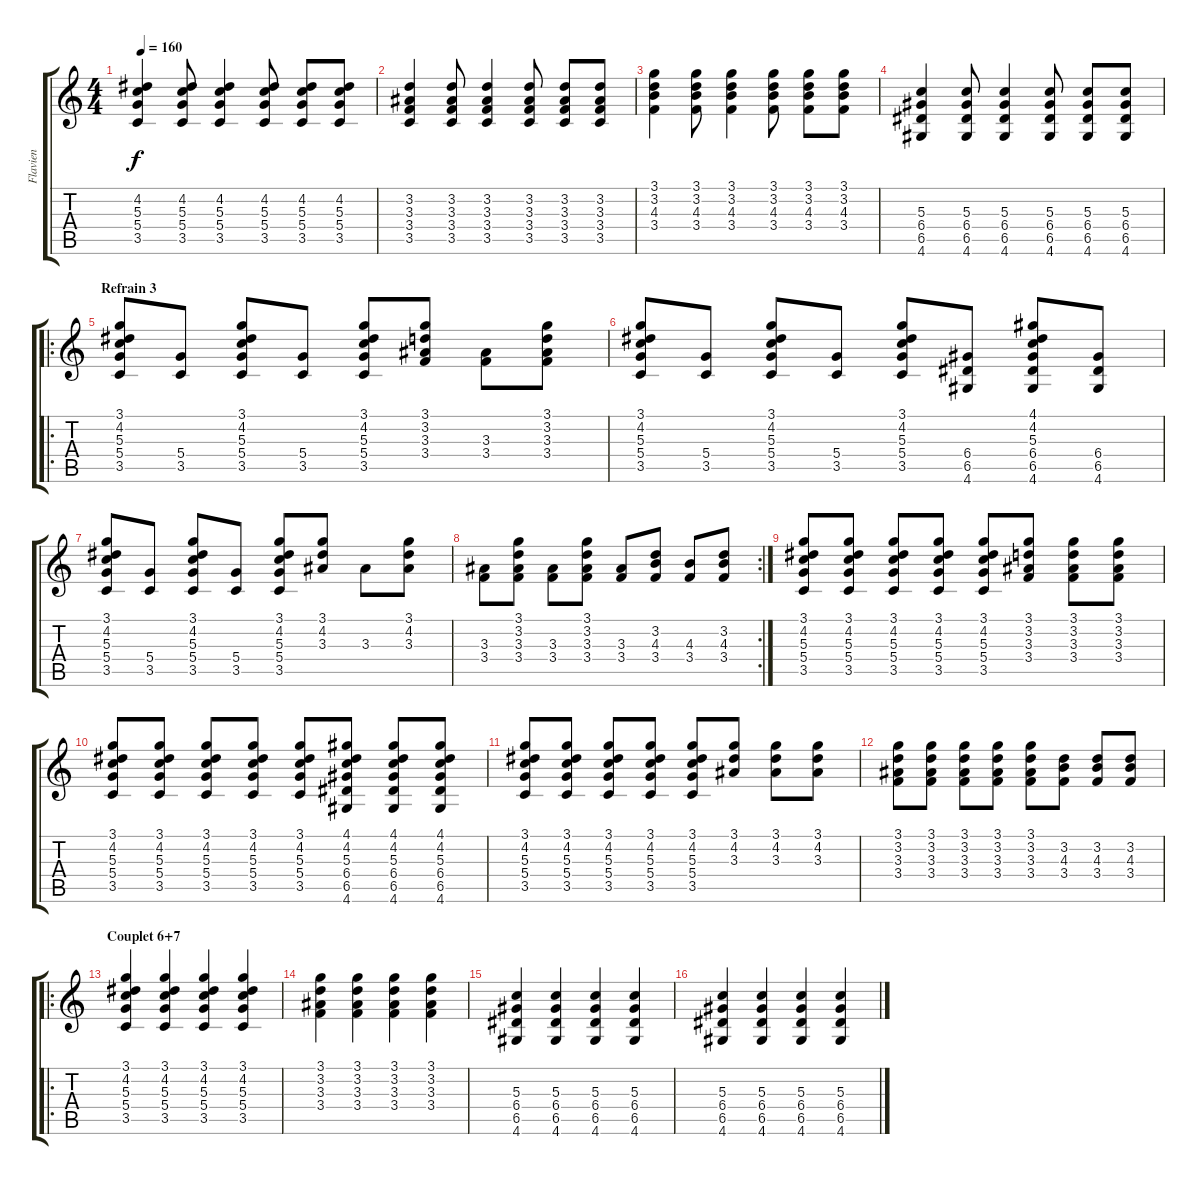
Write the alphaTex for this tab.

\track ("Flavien" "Flavien") {instrument overdrivenguitar}
\staff {score tabs}
\tuning (E4 B3 G3 D3 A2 E2) {hide}
\ts (4 4)
\tempo 160
\clef g2
\ks c
(4.2 5.3 5.4 3.5).4{dy f} (4.2 5.3 5.4 3.5).8 (4.2 5.3 5.4 3.5).4 (4.2 5.3 5.4 3.5).8 (4.2 5.3 5.4 3.5).8 (4.2 5.3 5.4 3.5).8 |
(3.2 3.3 3.4 3.5).4 (3.2 3.3 3.4 3.5).8 (3.2 3.3 3.4 3.5).4 (3.2 3.3 3.4 3.5).8 (3.2 3.3 3.4 3.5).8 (3.2 3.3 3.4 3.5).8 |
(3.1 3.2 4.3 3.4).4 (3.1 3.2 4.3 3.4).8 (3.1 3.2 4.3 3.4).4 (3.1 3.2 4.3 3.4).8 (3.1 3.2 4.3 3.4).8 (3.1 3.2 4.3 3.4).8 |
(5.3 6.4 6.5 4.6).4 (5.3 6.4 6.5 4.6).8 (5.3 6.4 6.5 4.6).4 (5.3 6.4 6.5 4.6).8 (5.3 6.4 6.5 4.6).8 (5.3 6.4 6.5 4.6).8 |
\ro
\section ("" "Refrain 3")
(3.1 4.2 5.3 5.4 3.5).8 (5.4 3.5).8 (3.1 4.2 5.3 5.4 3.5).8 (5.4 3.5).8 (3.1 4.2 5.3 5.4 3.5).8 (3.1 3.2 3.3 3.4).8 (3.3 3.4).8 (3.1 3.2 3.3 3.4).8 |
(3.1 4.2 5.3 5.4 3.5).8 (5.4 3.5).8 (3.1 4.2 5.3 5.4 3.5).8 (5.4 3.5).8 (3.1 4.2 5.3 5.4 3.5).8 (6.4 6.5 4.6).8 (4.1 4.2 5.3 6.4 6.5 4.6).8 (6.4 6.5 4.6).8 |
(3.1 4.2 5.3 5.4 3.5).8 (5.4 3.5).8 (3.1 4.2 5.3 5.4 3.5).8 (5.4 3.5).8 (3.1 4.2 5.3 5.4 3.5).8 (3.1 4.2 3.3).8 3.3.8 (3.1 4.2 3.3).8 |
\rc 2
(3.3 3.4).8 (3.1 3.2 3.3 3.4).8 (3.3 3.4).8 (3.1 3.2 3.3 3.4).8 (3.3 3.4).8 (3.2 4.3 3.4).8 (4.3 3.4).8 (3.2 4.3 3.4).8 |
(3.1 4.2 5.3 5.4 3.5).8 (3.1 4.2 5.3 5.4 3.5).8 (3.1 4.2 5.3 5.4 3.5).8 (3.1 4.2 5.3 5.4 3.5).8 (3.1 4.2 5.3 5.4 3.5).8 (3.1 3.2 3.3 3.4).8 (3.1 3.2 3.3 3.4).8 (3.1 3.2 3.3 3.4).8 |
(3.1 4.2 5.3 5.4 3.5).8 (3.1 4.2 5.3 5.4 3.5).8 (3.1 4.2 5.3 5.4 3.5).8 (3.1 4.2 5.3 5.4 3.5).8 (3.1 4.2 5.3 5.4 3.5).8 (4.1 4.2 5.3 6.4 6.5 4.6).8 (4.1 4.2 5.3 6.4 6.5 4.6).8 (4.1 4.2 5.3 6.4 6.5 4.6).8 |
(3.1 4.2 5.3 5.4 3.5).8 (3.1 4.2 5.3 5.4 3.5).8 (3.1 4.2 5.3 5.4 3.5).8 (3.1 4.2 5.3 5.4 3.5).8 (3.1 4.2 5.3 5.4 3.5).8 (3.1 4.2 3.3).8 (3.1 4.2 3.3).8 (3.1 4.2 3.3).8 |
(3.1 3.2 3.3 3.4).8 (3.1 3.2 3.3 3.4).8 (3.1 3.2 3.3 3.4).8 (3.1 3.2 3.3 3.4).8 (3.1 3.2 3.3 3.4).8 (3.2 4.3 3.4).8 (3.2 4.3 3.4).8 (3.2 4.3 3.4).8 |
\ro
\section ("" "Couplet 6+7")
(3.1 4.2 5.3 5.4 3.5).4 (3.1 4.2 5.3 5.4 3.5).4 (3.1 4.2 5.3 5.4 3.5).4 (3.1 4.2 5.3 5.4 3.5).4 |
(3.1 3.2 3.3 3.4).4 (3.1 3.2 3.3 3.4).4 (3.1 3.2 3.3 3.4).4 (3.1 3.2 3.3 3.4).4 |
(5.3 6.4 6.5 4.6).4 (5.3 6.4 6.5 4.6).4 (5.3 6.4 6.5 4.6).4 (5.3 6.4 6.5 4.6).4 |
(5.3 6.4 6.5 4.6).4 (5.3 6.4 6.5 4.6).4 (5.3 6.4 6.5 4.6).4 (5.3 6.4 6.5 4.6).4
